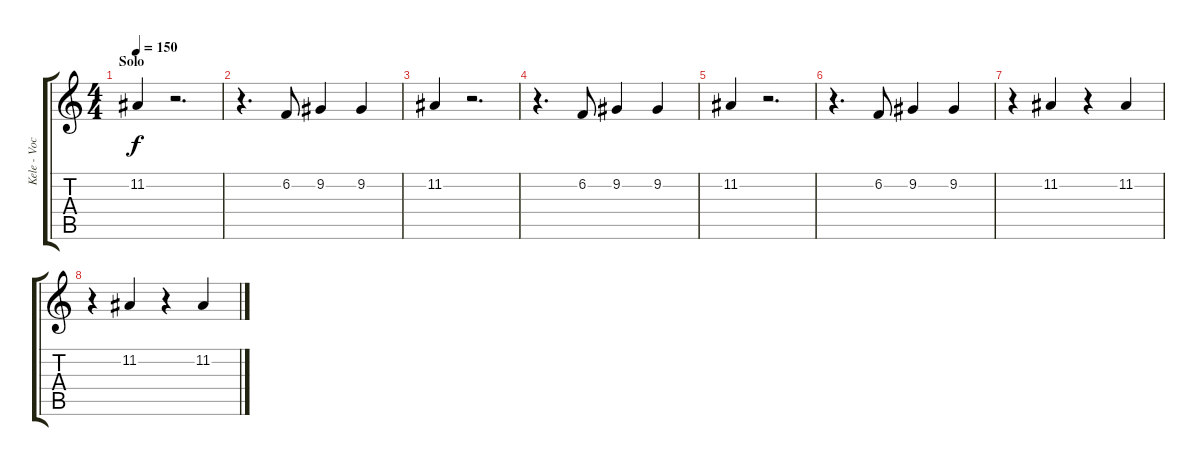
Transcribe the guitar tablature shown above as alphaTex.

\track ("Kele - Vocals" "Kele - Voc") {instrument tenorsax}
\staff {score tabs}
\tuning (E4 B3 G3 D3 A2 E2) {hide}
\ts (4 4)
\section ("" "Solo")
\tempo 150
\clef g2
\ks c
11.2.4{dy f} r.2{d} |
r.4{d} 6.2.8 9.2.4 9.2.4 |
11.2.4 r.2{d} |
r.4{d} 6.2.8 9.2.4 9.2.4 |
11.2.4 r.2{d} |
r.4{d} 6.2.8 9.2.4 9.2.4 |
r.4 11.2.4 r.4 11.2.4 |
r.4 11.2.4 r.4 11.2.4
